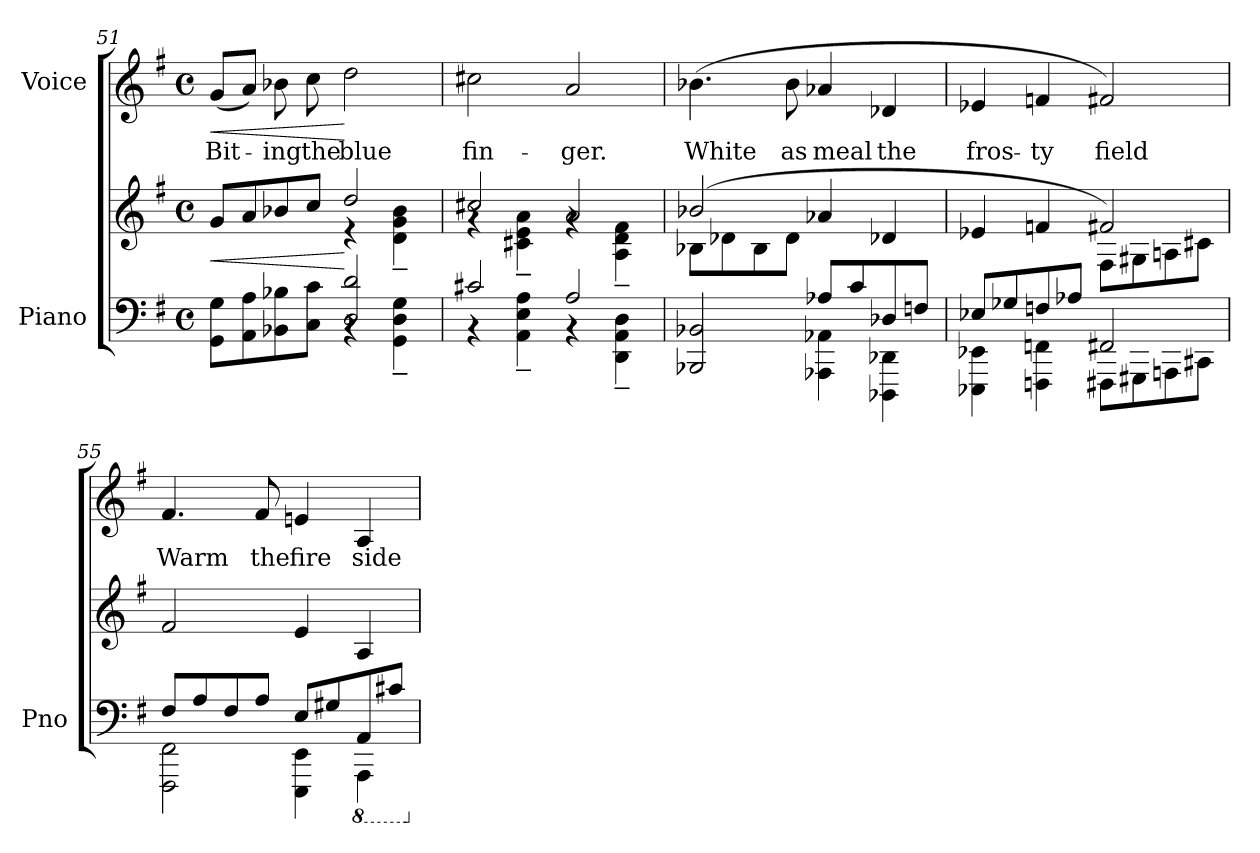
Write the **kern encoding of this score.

**kern	**kern	**dynam	**kern	**text	**dynam
*part2	*part2	*part2	*part1	*part1	*part1
*staff3	*staff2	*staff2/3	*staff1	*staff1	*staff1
*I"Piano	*	*	*I"Voice	*	*
*I'Pno	*	*	*	*	*
*clefF4	*clefG2	*	*clefG2	*	*
*k[f#]	*k[f#]	*	*k[f#]	*	*
*M4/4	*M4/4	*	*M4/4	*	*
*met(c)	*met(c)	*	*met(c)	*	*
=51	=51	=51	=51	=51	=51
*^	*	*	*	*	*
!	!	!	!LO:HP:b	!	!LO:LY:b	!LO:HP:b
*	*	*^	*	*	*	*
8GG\ 8G\L	2ryy	8g/L	2ryy	<	(<8g/L	Bit-	<
8AA\ 8A\	.	8a/	.	.	8a/J)	.	.
!	!	!	!	!	!	!LO:LY:b	!
8BB-X\ 8B-X\	.	8b-X/	.	.	8b-X\	-ing	.
!	!	!	!	!	!	!LO:LY:b	!
8C\ 8c\J	.	8cc/J	.	.	8cc\	the	.
!	!	!	!	!LO:DY:n=1:b	!	!LO:LY:b	!
!	!	!	!	!LO:DY:n=2:b	!	!	!LO:DY:n=1:a
!	!	!	!	!	!	!	!LO:DY:n=2:a
2D/ 2d/	4rBB	2dd/	4r	[ other-dynamics f	2dd\	blue	[ other-dynamics f
.	4GG\~ 4D\~ 4G\~	.	4d\~ 4g\~ 4b-\~	.	.	.	.
!!LO:LB:g=z
=52	=52	=52	=52	=52	=52	=52	=52
!	!	!	!	!	!	!LO:LY:b	!
2c#X/	4r	2cc#X/	4rg	.	2cc#X\	fin-	.
.	4AA\~ 4E\~ 4A\~	.	4c#X\~ 4e\~ 4a\~	.	.	.	.
!	!	!	!	!	!	!LO:LY:b	!
2A/	4r	2a/	4rg	.	2a/	-ger.	.
.	4DD\~ 4AA\~ 4D\~	.	4A\~ 4d\~ 4f#i\~	.	.	.	.
=53	=53	=53	=53	=53	=53	=53	=53
!	!	!	!	!LO:DY:b	!	!LO:LY:b	!
!	!	!	!	!LO:DY:n=1:b	!	!	!LO:DY:a
!	!	!	!	!	!	!	!LO:DY:n=1:a
2BBB-X/ 2BB-X/	2ryy	(>2b-X/	8B-X\L	other-dynamics f	(>4.b-X\	White	other-dynamics f
.	.	.	8d-X\	.	.	.	.
.	.	.	8B-\	.	.	.	.
!	!	!	!	!	!	!LO:LY:b	!
.	.	.	8d-\J	.	8b-\	as	.
!	!	!	!	!	!	!LO:LY:b	!
8A-X/L	4AAA-X\ 4AA-X\	4a-X/	2ryy	.	4a-X/	meal	.
8c/	.	.	.	.	.	.	.
!	!	!	!	!	!	!LO:LY:b	!
8D-X/	4DDD-X\ 4DD-X\	4d-X/	.	.	4d-X/	the	.
8Fn/J	.	.	.	.	.	.	.
!!LO:PB:g=z
=54	=54	=54	=54	=54	=54	=54	=54
!	!	!	!	!	!	!LO:LY:b	!
8E-X/L	4EEE-X\ 4EE-X\	4e-X/	2ryy	.	4e-X/	fros-	.
8G-X/	.	.	.	.	.	.	.
!	!	!	!	!	!	!LO:LY:b	!
8Fn/	4FFFn\ 4FFn\	4fn/	.	.	4fn/	-ty	.
8A-X/J	.	.	.	.	.	.	.
!	!	!	!	!	!	!LO:LY:b	!
2FF#X/	8FFF#X\L	2f#X/)	8F#\L	.	2f#X/)	field	.
.	8GGG#X\	.	8G#X\	.	.	.	.
.	8AAAn\	.	8An\	.	.	.	.
.	8CC#X\J	.	8c#X\J	.	.	.	.
=55	=55	=55	=55	=55	=55	=55	=55
!	!	!	!	!	!	!LO:LY:b	!
*	*	*v	*v	*	*	*	*
8F#/L	2FFF#\ 2FF#\	2f#/	.	4.f#/	Warm	.
8A/	.	.	.	.	.	.
8F#/	.	.	.	.	.	.
!	!	!	!	!	!LO:LY:b	!
8A/J	.	.	.	8f#/	the	.
!	!	!	!	!	!LO:LY:b	!
8E/L	4EEE\ 4EE\	4e/	.	4en/	fire	.
8G#X/	.	.	.	.	.	.
*8ba	*	*	*	*	*	*
!	!	!	!	!	!LO:LY:b	!
8AAA/	4AAAA\	4A/	.	4A/	side	.
8C#X/J	.	.	.	.	.	.
*v	*v	*	*	*	*	*
*X8ba	*	*	*	*	*
=	=	=	=	=	=
*-	*-	*-	*-	*-	*-
